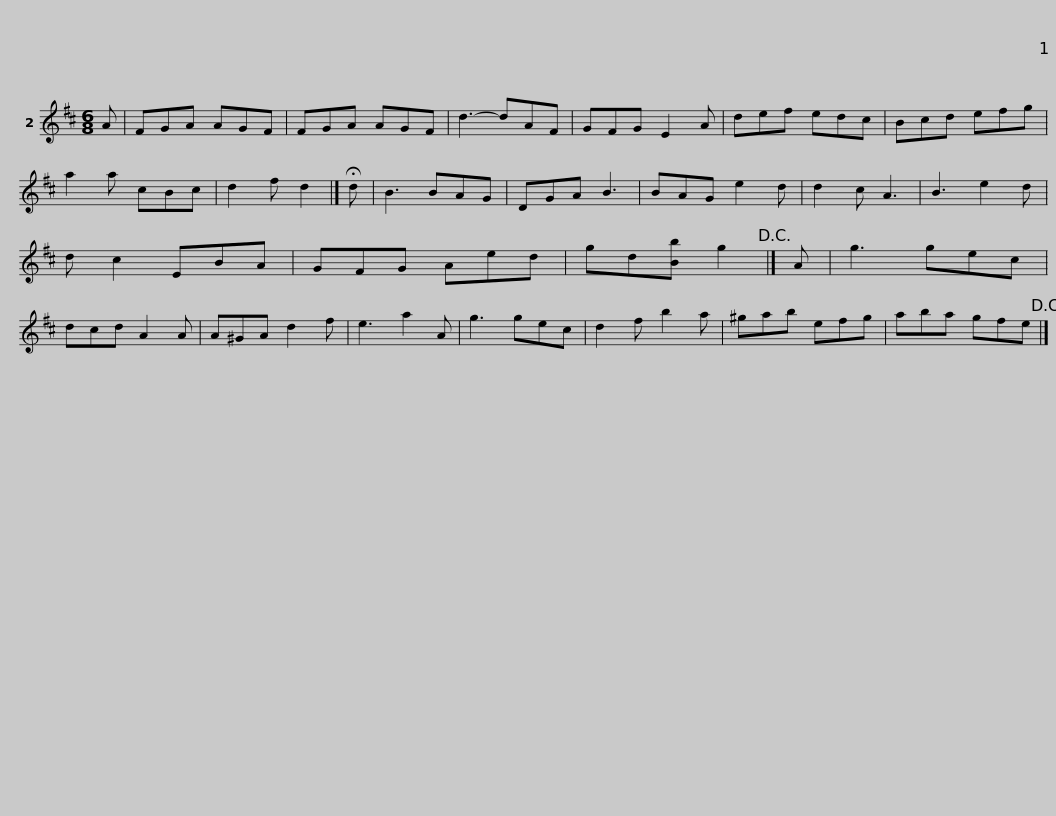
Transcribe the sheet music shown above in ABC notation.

X:1
L:1/8
M:6/8
I:linebreak $
K:D
V:1 treble
V:1
 A | FGA AGF | FGA AGF | d3- dAF | GFG E2 A | %5
 def edc | Bcd efg | a2 a cBc |$ d2 f d2 |] !fermata!d | %10
 B3 BAG | DGA B3 | BAG e2 d | d2 c A3 | B3 e2 d | %15
 d c2 EBA | GFG Aed | gd[Bb] g2!D.C.! |]$ A | g3 gec | %20
 dcd A2 A | A^GA d2 f | e3 a2 A | g3 gec | d2 f b2 a | %25
 ^gab efg |$ aba gfe!D.C.! |] %27
